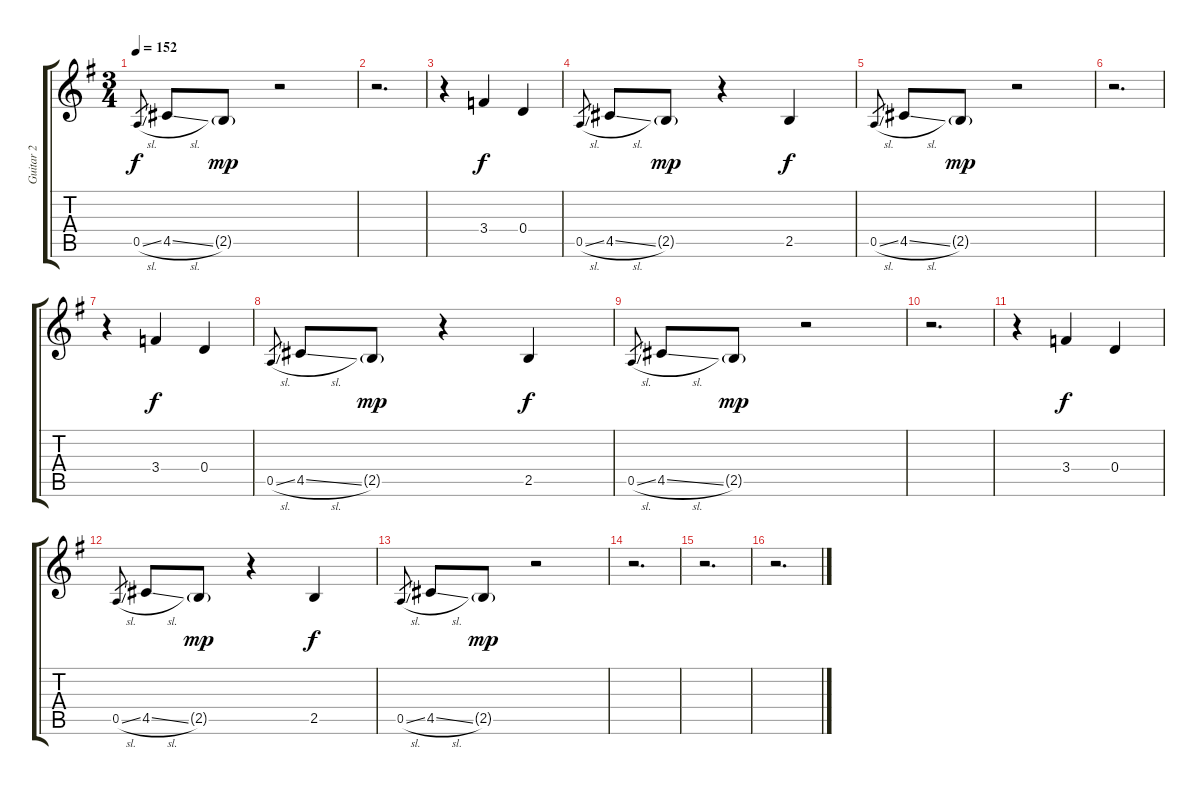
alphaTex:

\track ("Guitar 2" "Guitar 2") {instrument acousticguitarsteel}
\staff {score tabs}
\tuning (E4 B3 G3 D3 A2 E2) {hide}
\ts (3 4)
\tempo 152
\clef g2
\ks g
0.5{sl}.8{gr dy f} 4.5{sl}.8 2.5{g}.8{dy mp} r.2 |
r.2{d} |
r.4{volume 4} 3.4.4{dy f} 0.4.4 |
0.5{sl}.8{gr} 4.5{sl}.8 2.5{g}.8{dy mp} r.4 2.5.4{dy f} |
0.5{sl}.8{gr} 4.5{sl}.8 2.5{g}.8{dy mp} r.2 |
r.2{d} |
r.4{volume 4} 3.4.4{dy f} 0.4.4 |
0.5{sl}.8{gr} 4.5{sl}.8 2.5{g}.8{dy mp} r.4 2.5.4{dy f} |
0.5{sl}.8{gr} 4.5{sl}.8 2.5{g}.8{dy mp} r.2 |
r.2{d} |
r.4{volume 2} 3.4.4{dy f} 0.4.4 |
0.5{sl}.8{gr} 4.5{sl}.8 2.5{g}.8{dy mp} r.4 2.5.4{dy f} |
0.5{sl}.8{gr} 4.5{sl}.8 2.5{g}.8{dy mp} r.2 |
r.2{d} |
r.2{d} |
r.2{d}
